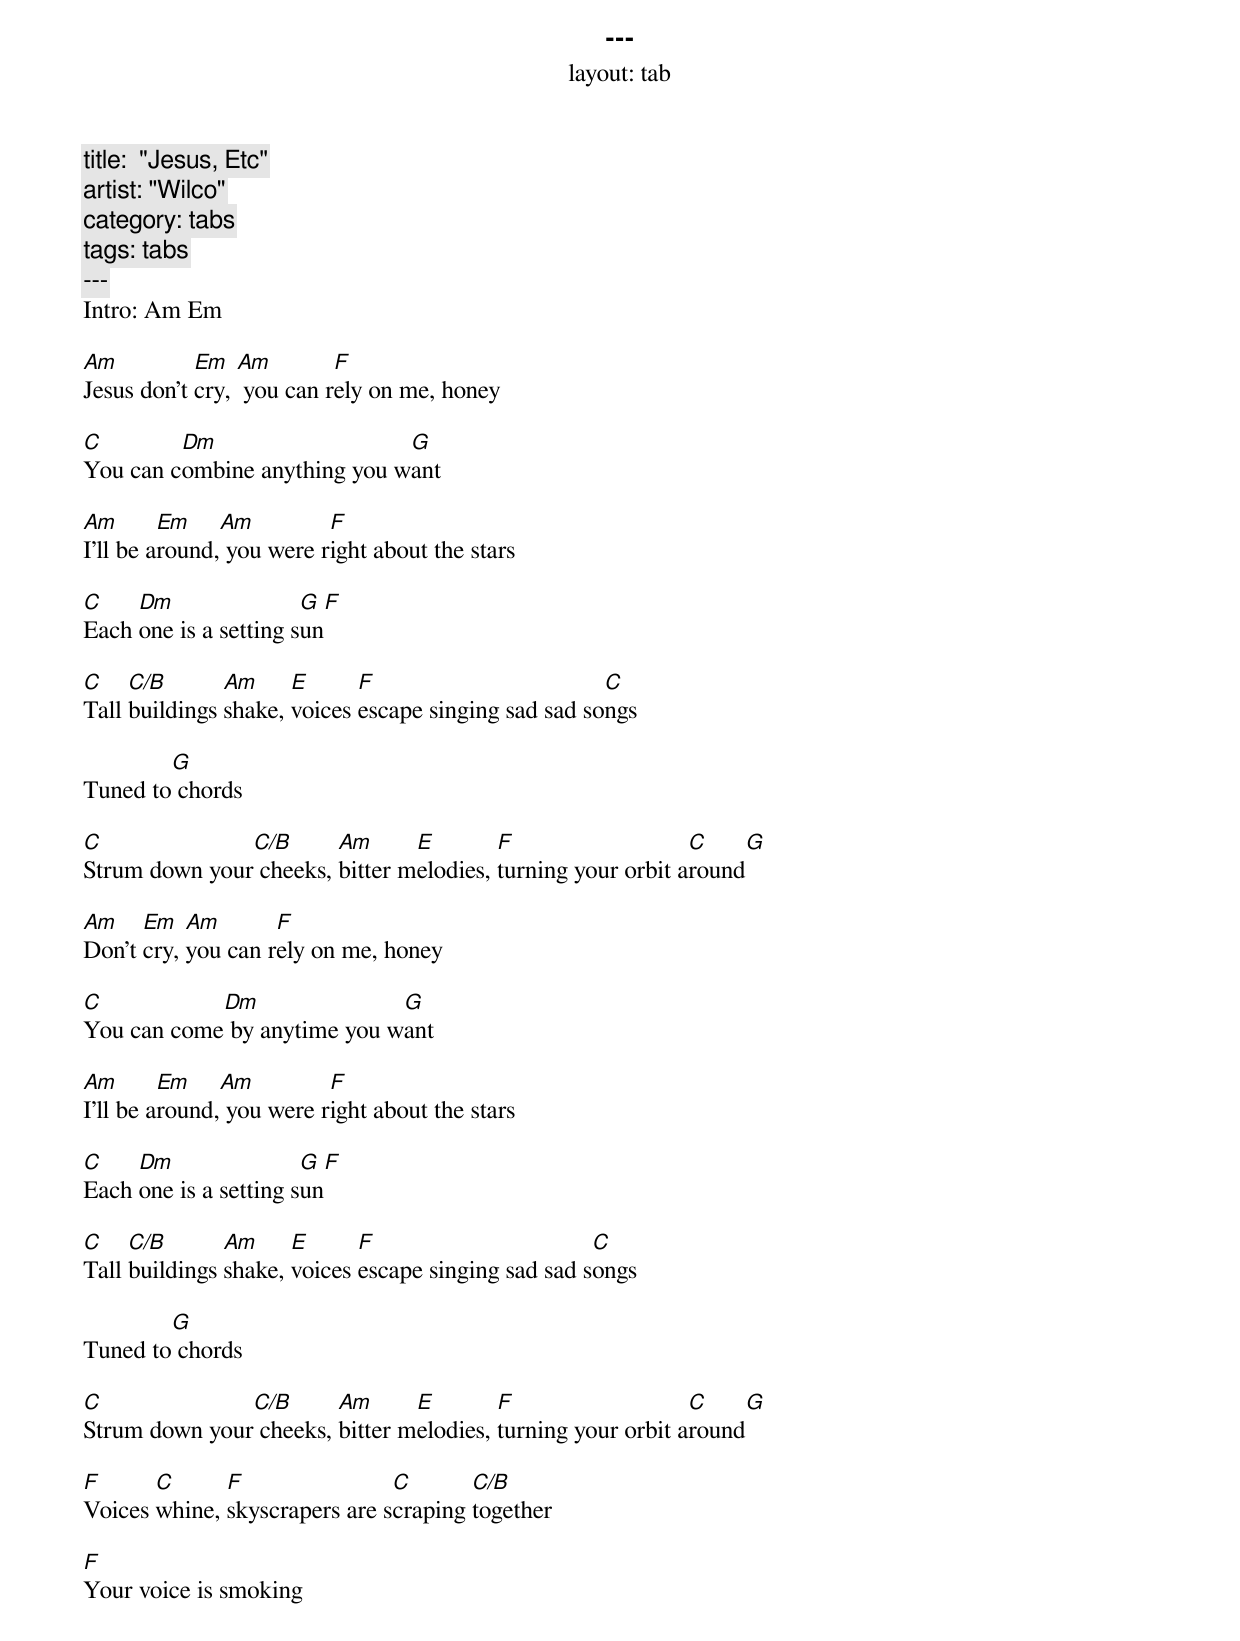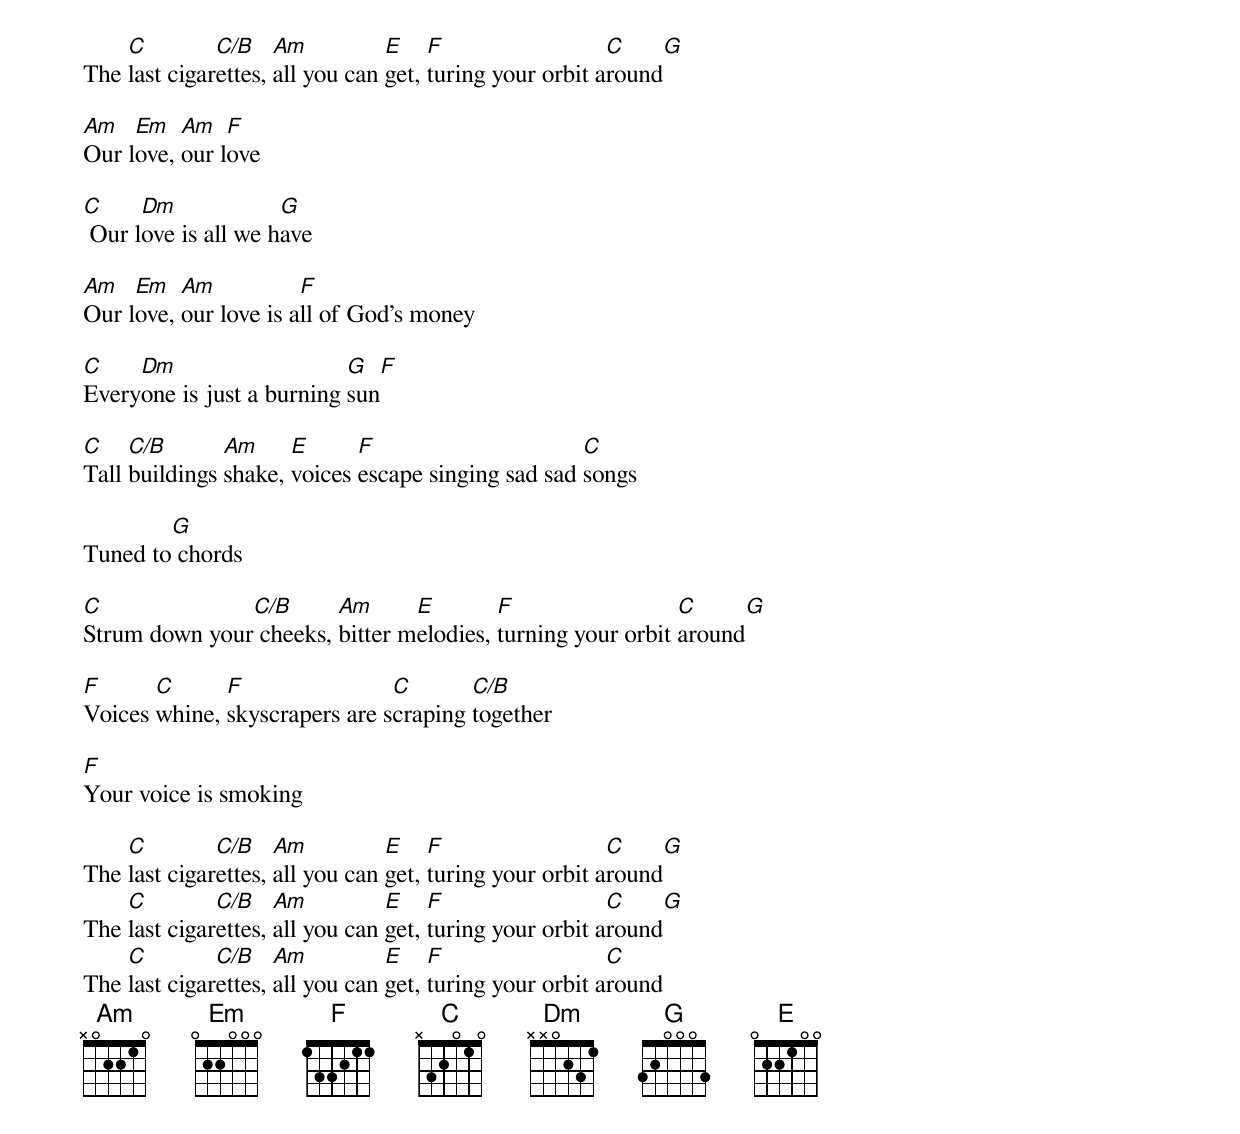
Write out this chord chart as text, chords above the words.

---
layout: tab
title:  "Jesus, Etc"
artist: "Wilco"
category: tabs
tags: tabs
---
Intro: Am Em

Am          Em   Am        F
Jesus don't cry,  you can rely on me, honey

C        Dm                   G
You can combine anything you want

Am       Em    Am         F
I'll be around, you were right about the stars

C    Dm                G      F
Each one is a setting sun

C    C/B       Am     E      F                        C
Tall buildings shake, voices escape singing sad sad songs

        G
Tuned to chords

C              C/B      Am      E        F                   C      G
Strum down your cheeks, bitter melodies, turning your orbit around

Am    Em   Am       F
Don't cry, you can rely on me, honey

C           Dm               G
You can come by anytime you want

Am       Em    Am         F
I'll be around, you were right about the stars

C    Dm                G      F
Each one is a setting sun

C    C/B       Am     E      F                       C
Tall buildings shake, voices escape singing sad sad songs

        G
Tuned to chords

C              C/B      Am      E        F                   C      G
Strum down your cheeks, bitter melodies, turning your orbit around

F      C      F                C       C/B
Voices whine, skyscrapers are scraping together

F
Your voice is smoking

    C         C/B    Am          E    F                  C      G
The last cigarettes, all you can get, turing your orbit around

Am   Em   Am   F
Our love, our love

C     Dm             G
 Our love is all we have

Am   Em   Am           F
Our love, our love is all of God's money

C    Dm                    G     F
Everyone is just a burning sun

C    C/B       Am     E      F                      C
Tall buildings shake, voices escape singing sad sad songs

        G
Tuned to chords

C              C/B      Am      E        F                  C      G
Strum down your cheeks, bitter melodies, turning your orbit around

F      C      F                C       C/B
Voices whine, skyscrapers are scraping together

F
Your voice is smoking

    C         C/B    Am          E    F                  C     G
The last cigarettes, all you can get, turing your orbit around
    C         C/B    Am          E    F                  C     G
The last cigarettes, all you can get, turing your orbit around
    C         C/B    Am          E    F                  C
The last cigarettes, all you can get, turing your orbit around
